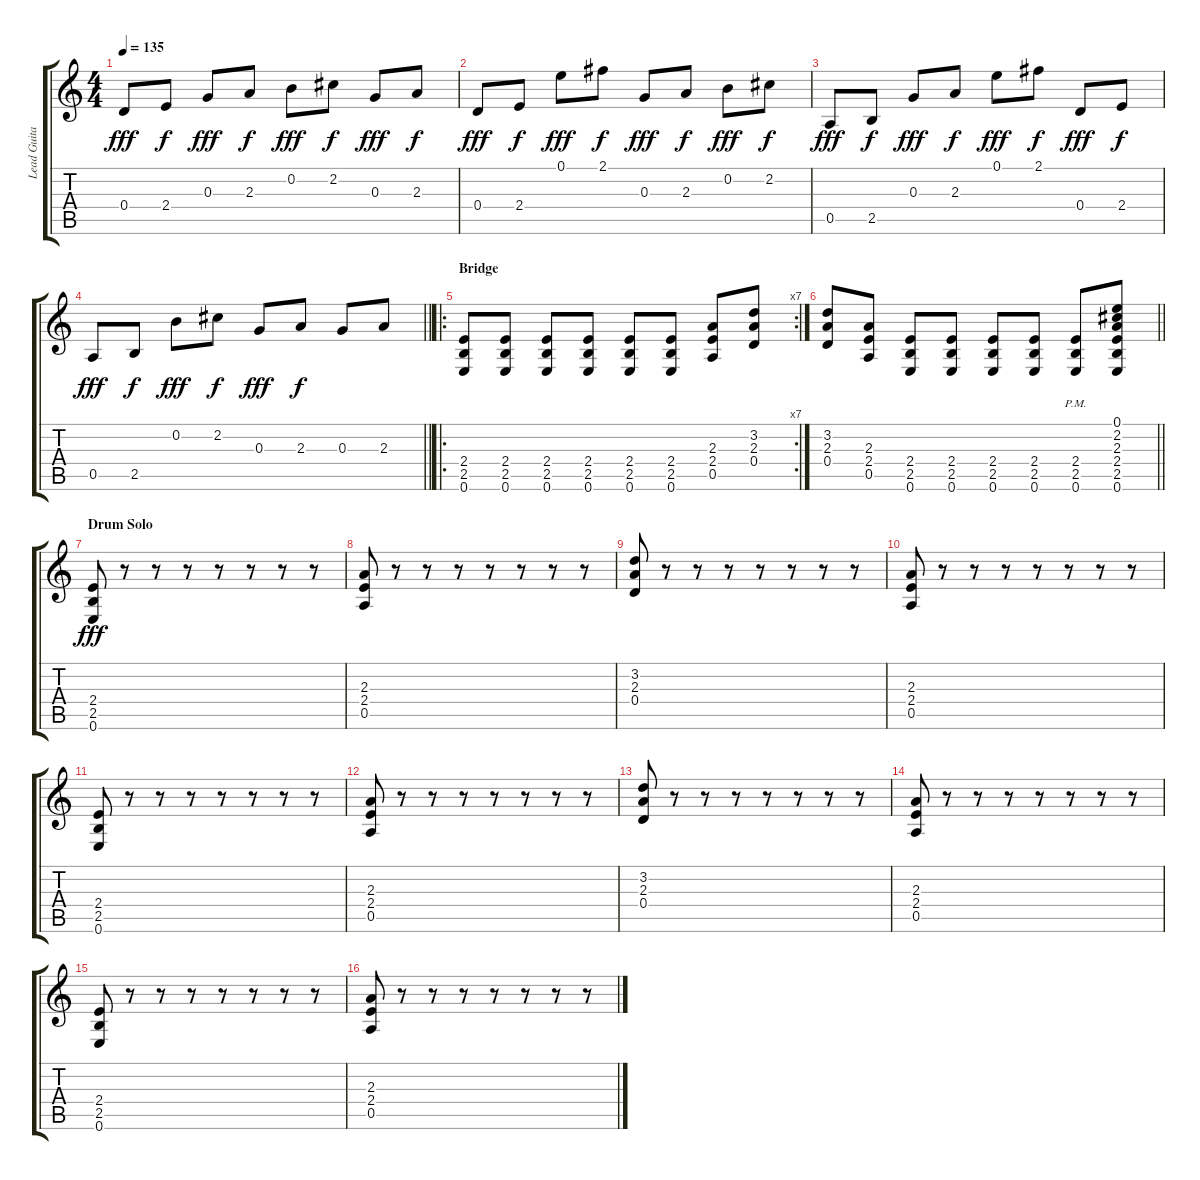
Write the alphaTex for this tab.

\track ("Lead Guitar" "Lead Guita") {instrument overdrivenguitar}
\staff {score tabs}
\tuning (E4 B3 G3 D3 A2 E2) {hide}
\ts (4 4)
\tempo 135
\clef g2
\ks c
0.4.8{dy fff} 2.4.8{dy f} 0.3.8{dy fff} 2.3.8{dy f} 0.2.8{dy fff} 2.2.8{dy f} 0.3.8{dy fff} 2.3.8{dy f} |
0.4.8{dy fff} 2.4.8{dy f} 0.1.8{dy fff} 2.1.8{dy f} 0.3.8{dy fff} 2.3.8{dy f} 0.2.8{dy fff} 2.2.8{dy f} |
0.5.8{dy fff} 2.5.8{dy f} 0.3.8{dy fff} 2.3.8{dy f} 0.1.8{dy fff} 2.1.8{dy f} 0.4.8{dy fff} 2.4.8{dy f} |
\barLineRight lightlight
0.5.8{dy fff} 2.5.8{dy f} 0.2.8{dy fff} 2.2.8{dy f} 0.3.8{dy fff} 2.3.8{dy f} 0.3.8 2.3.8 |
\ro
\rc 7
\section ("" "Bridge")
(2.4 2.5 0.6).8 (2.4 2.5 0.6).8 (2.4 2.5 0.6).8 (2.4 2.5 0.6).8 (2.4 2.5 0.6).8 (2.4 2.5 0.6).8 (2.3 2.4 0.5).8 (3.2 2.3 0.4).8 |
\barLineRight lightlight
(3.2 2.3 0.4).8 (2.3 2.4 0.5).8 (2.4 2.5 0.6).8 (2.4 2.5 0.6).8 (2.4 2.5 0.6).8 (2.4 2.5 0.6).8 (2.4{pm} 2.5{pm} 0.6{pm}).8 (0.1 2.2 2.3 2.4 2.5 0.6).8 |
\section ("" "Drum Solo")
(2.4 2.5 0.6).8{dy fff} r.8 r.8 r.8 r.8 r.8 r.8 r.8 |
(2.3 2.4 0.5).8 r.8 r.8 r.8 r.8 r.8 r.8 r.8 |
(3.2 2.3 0.4).8 r.8 r.8 r.8 r.8 r.8 r.8 r.8 |
(2.3 2.4 0.5).8 r.8 r.8 r.8 r.8 r.8 r.8 r.8 |
(2.4 2.5 0.6).8 r.8 r.8 r.8 r.8 r.8 r.8 r.8 |
(2.3 2.4 0.5).8 r.8 r.8 r.8 r.8 r.8 r.8 r.8 |
(3.2 2.3 0.4).8 r.8 r.8 r.8 r.8 r.8 r.8 r.8 |
(2.3 2.4 0.5).8 r.8 r.8 r.8 r.8 r.8 r.8 r.8 |
(2.4 2.5 0.6).8 r.8 r.8 r.8 r.8 r.8 r.8 r.8 |
(2.3 2.4 0.5).8 r.8 r.8 r.8 r.8 r.8 r.8 r.8
